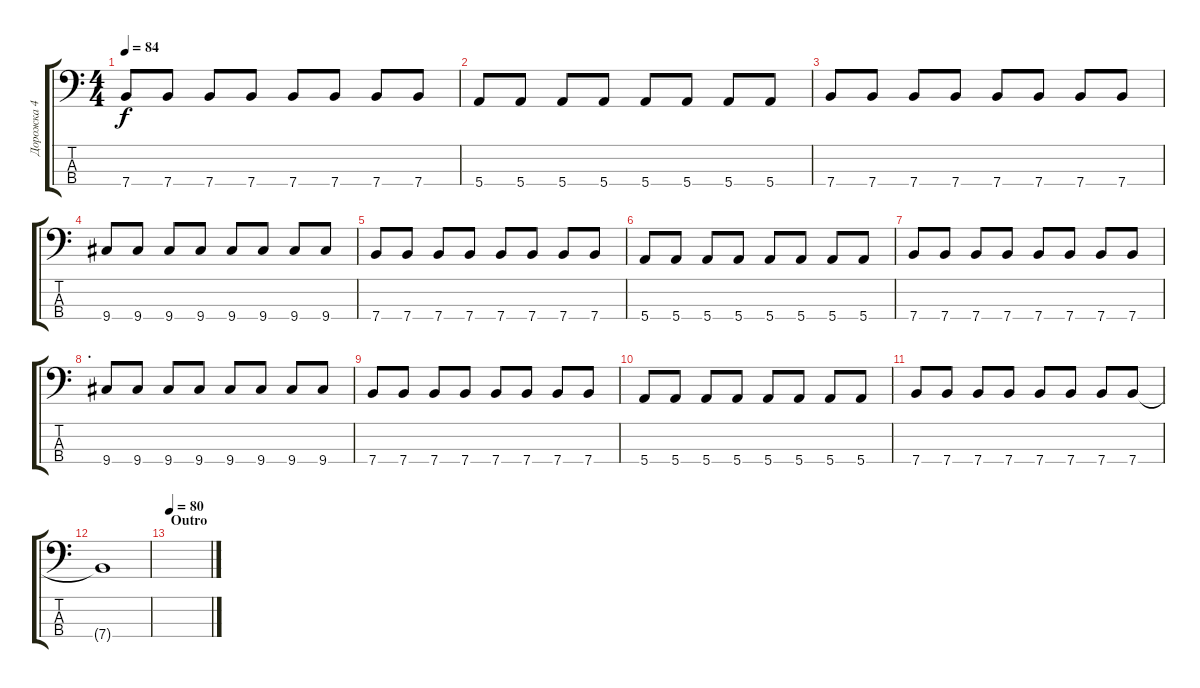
\track ("Дорожка 4" "Дорожка 4") {instrument electricbassfinger}
\staff {score tabs}
\tuning (G2 D2 A1 E1) {hide}
\ts (4 4)
\tempo 84
\clef f4
\ks c
7.4.8{dy f} 7.4.8 7.4.8 7.4.8 7.4.8 7.4.8 7.4.8 7.4.8 |
5.4.8 5.4.8 5.4.8 5.4.8 5.4.8 5.4.8 5.4.8 5.4.8 |
7.4.8 7.4.8 7.4.8 7.4.8 7.4.8 7.4.8 7.4.8 7.4.8 |
9.4.8 9.4.8 9.4.8 9.4.8 9.4.8 9.4.8 9.4.8 9.4.8 |
7.4.8 7.4.8 7.4.8 7.4.8 7.4.8 7.4.8 7.4.8 7.4.8 |
5.4.8 5.4.8 5.4.8 5.4.8 5.4.8 5.4.8 5.4.8 5.4.8 |
7.4.8 7.4.8 7.4.8 7.4.8 7.4.8 7.4.8 7.4.8 7.4.8 |
\section ("" ".")
9.4.8 9.4.8 9.4.8 9.4.8 9.4.8 9.4.8 9.4.8 9.4.8 |
7.4.8 7.4.8 7.4.8 7.4.8 7.4.8 7.4.8 7.4.8 7.4.8 |
5.4.8 5.4.8 5.4.8 5.4.8 5.4.8 5.4.8 5.4.8 5.4.8 |
7.4.8 7.4.8 7.4.8 7.4.8 7.4.8 7.4.8 7.4.8 7.4.8 |
7.4{t}.1 |
\section ("" "Outro")
\tempo 80
